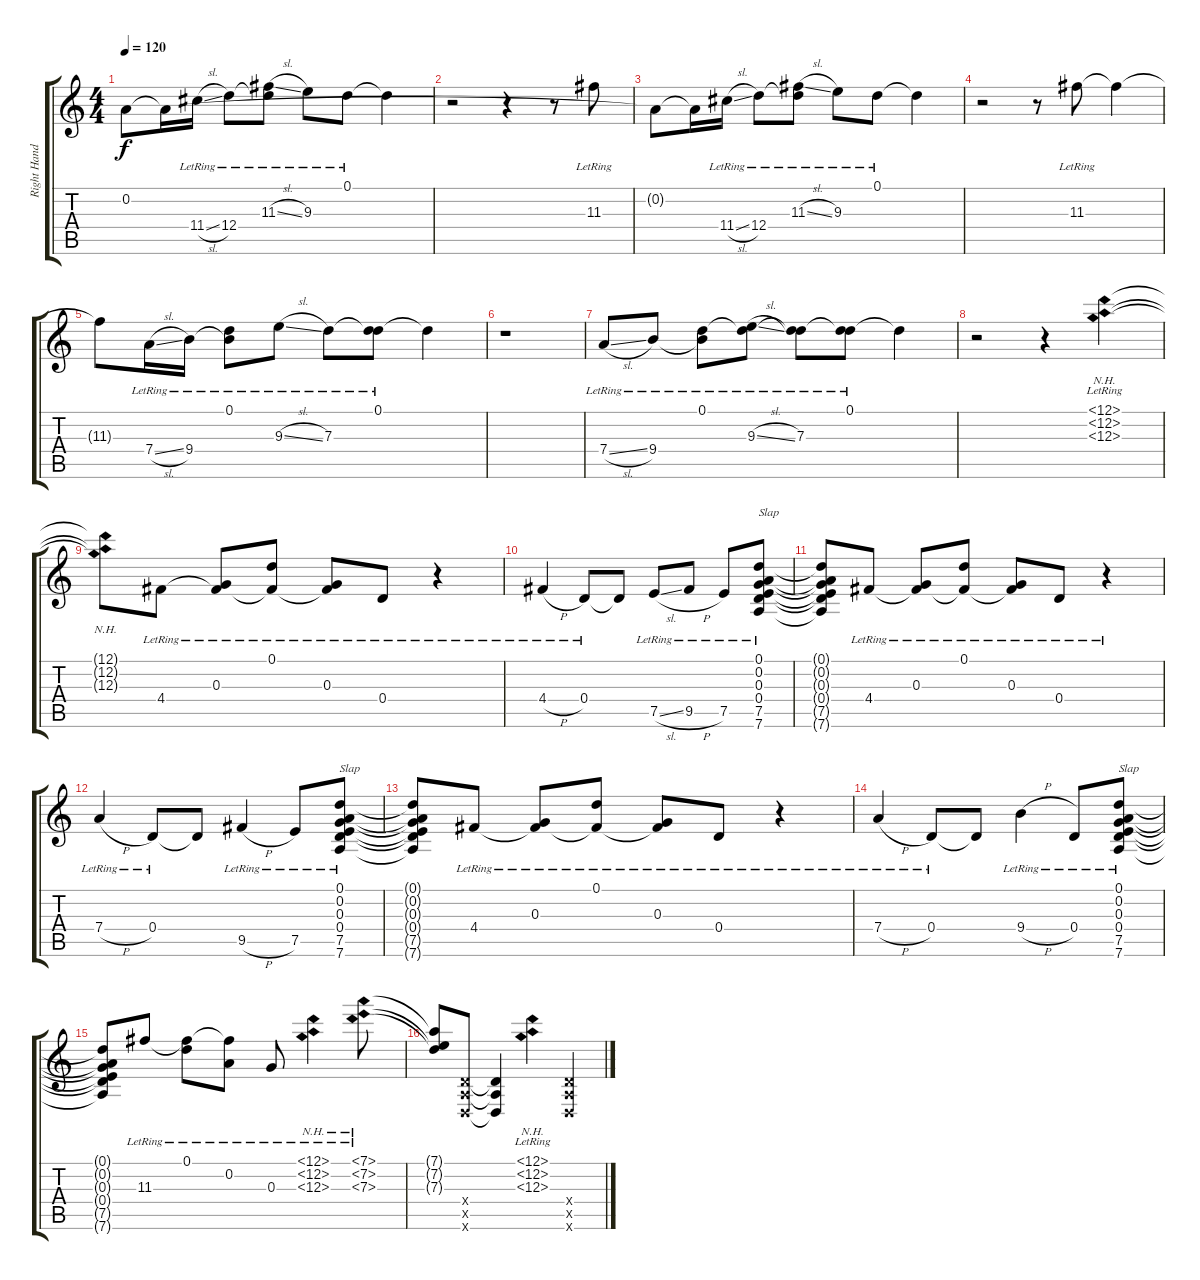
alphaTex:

\track ("Right Hand" "Right Hand") {instrument acousticguitarsteel}
\staff {score tabs}
\tuning (D4 A3 G3 D3 A2 D2) {hide}
\ts (4 4)
\tempo 120
\clef g2
\ks c
0.2{t}.8{dy f} 0.2{t}.16 11.4{sl lr}.16 12.4{lr}.8 (11.3{sl lr} 12.4{t}).8 9.3{lr}.8 0.1{lr}.8 0.1{t}.4 |
r.2 r.4 r.8 11.3{lr}.8 |
0.2{t}.8 0.2{t}.16 11.4{sl lr}.16 12.4{lr}.8 (11.3{sl lr} 12.4{t}).8 9.3{lr}.8 0.1{lr}.8 0.1{t}.4 |
r.2 r.8 11.3{lr}.8 11.3{t}.4 |
11.3{t}.8 7.4{sl lr}.16 9.4{lr}.16 (0.1{lr} 9.4{t}).8 9.3{sl lr}.8 7.3{lr}.8 (0.1{lr} 7.3{t}).8 0.1{t}.4 |
r.1 |
7.4{sl lr}.8 9.4{lr}.8 (0.1{lr} 9.4{t}).8 (0.1{t} 9.3{sl lr}).8 (0.1{t} 7.3{lr}).8 (0.1{lr} 7.3{t}).8 0.1{t}.4 |
r.2 r.4 (12.1{nh lr} 12.2{nh lr} 12.3{nh lr}).4 |
(12.1{nh t} 12.2{nh t} 12.3{nh t}).8 4.4{lr}.8 (0.3{lr} 4.4{t}).8 (0.1{lr} 4.4{t}).8 (0.3{lr} 4.4{t}).8 0.4{lr}.8 r.4 |
4.4{h lr}.4 0.4{lr}.8 0.4{t}.8 7.5{sl lr}.8 9.5{h lr}.8 7.5{lr}.8 (0.1{lr} 0.2{lr} 0.3{lr} 0.4{lr} 7.5{lr} 7.6{lr}).8{txt "Slap"} |
(0.1{t} 0.2{t} 0.3{t} 0.4{t} 7.5{t} 7.6{t}).8 4.4{lr}.8 (0.3{lr} 4.4{t}).8 (0.1{lr} 4.4{t}).8 (0.3{lr} 4.4{t}).8 0.4{lr}.8 r.4 |
7.4{h lr}.4 0.4{lr}.8 0.4{t}.8 9.5{h lr}.4 7.5{lr}.8 (0.1{lr} 0.2{lr} 0.3{lr} 0.4{lr} 7.5{lr} 7.6{lr}).8{txt "Slap"} |
(0.1{t} 0.2{t} 0.3{t} 0.4{t} 7.5{t} 7.6{t}).8 4.4{lr}.8 (0.3{lr} 4.4{t}).8 (0.1{lr} 4.4{t}).8 (0.3{lr} 4.4{t}).8 0.4{lr}.8 r.4 |
7.4{h lr}.4 0.4{lr}.8 0.4{t}.8 9.4{h lr}.4 0.4{lr}.8 (0.1{lr} 0.2{lr} 0.3{lr} 0.4{lr} 7.5{lr} 7.6{lr}).8{txt "Slap"} |
(0.1{t} 0.2{t} 0.3{t} 0.4{t} 7.5{t} 7.6{t}).8 11.3{lr}.8 (0.1{lr} 11.3{t}).8 (0.2{lr} 11.3{t}).8 0.3{lr}.8 (12.1{nh lr} 12.2{nh lr} 12.3{nh lr}).4 (7.1{nh lr} 7.2{nh lr} 7.3{nh lr}).8 |
(7.1{t} 7.2{t} 7.3{t}).8 (0.4{x} 0.5{x} 0.6{x}).8 (0.4{t} 0.5{t} 0.6{t}).4 (12.1{nh lr} 12.2{nh lr} 12.3{nh lr}).4 (0.4{x} 0.5{x} 0.6{x}).4
